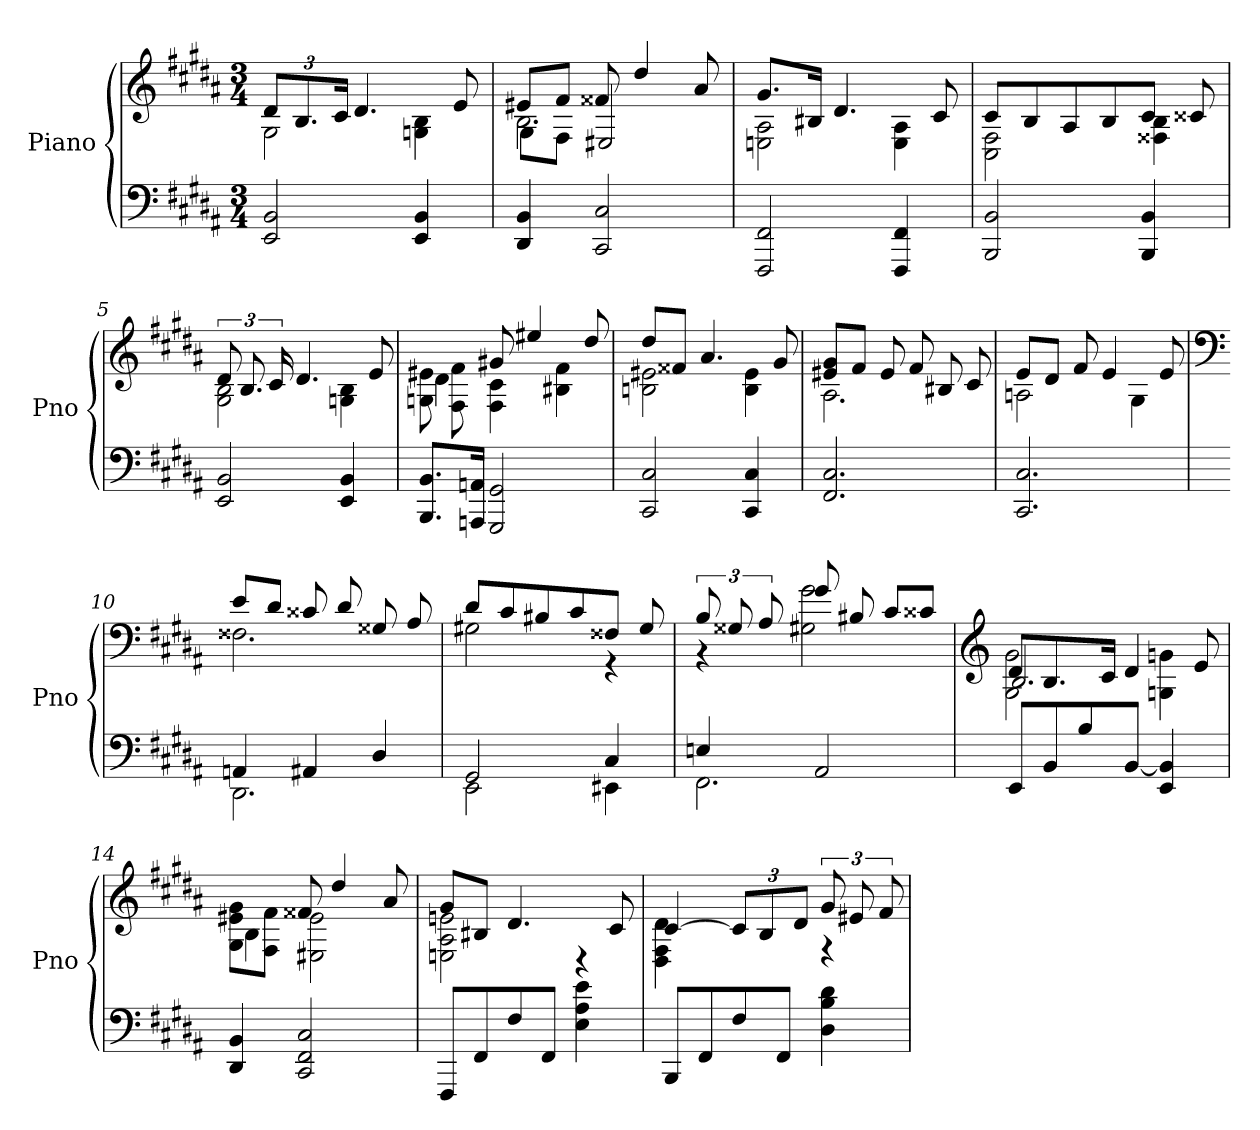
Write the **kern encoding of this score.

**kern	**kern
*part2	*part1
*staff2	*staff1
*I"Piano	*I"Piano
*I'Pno	*I'Pno
*clefF4	*clefG2
*k[f#c#g#d#a#]	*k[f#c#g#d#a#]
*M3/4	*M3/4
*	*Xbrackettup
=1	=1
*	*^
2EE/ 2BB/	12d#/L	2G#\
.	12.B/	.
.	24c#/Jk	.
.	4.d#/	.
4EE/ 4BB/	.	4Gn\ 4B\
.	8e/	.
=2	=2	=2
*	*	*^
4DD#/ 4BB/	8e#X/L	2.B\	8G#\L
.	8f#/J	.	8F#\J
2CC#/ 2C#/	8f##X/	.	2E#X/
.	4dd#/	.	.
.	8a#/	.	.
*	*	*v	*v
=3	=3	=3
2FFF#/ 2FF#/	8.g#/L	2En\ 2A#\
.	16B#X/Jk	.
.	4.d#/	.
4FFF#/ 4FF#/	.	4E\ 4A#\
.	8c#/	.
=4	=4	=4
2BBB/ 2BB/	8c#/L	2C#\ 2F#\
.	8B/	.
.	8A#/	.
.	8B/	.
4BBB/ 4BB/	8c#/J	4F##X\ 4B\
.	8c##X/	.
!!LO:LB:g=z	!!
=5	=5	=5
*	*brackettup	*
2EE/ 2BB/	12d#/	2G#\ 2B\
.	12.B/	.
.	24c#/	.
.	4.d#/	.
4EE/ 4BB/	.	4Gn\ 4B\
.	8e/	.
=6	=6	=6
8.BBB/ 8.BB/L	8Gn\ 8e#X\	4d#\
.	8F#\ 8f#\	.
16AAAn/ 16AAn/Jk	.	.
2GGG#/ 2GG#/	8g#X/	4F#\ 4c#\
.	4ee#X/	.
.	.	4B#X\ 4f#\
.	8dd#/	.
=7	=7	=7
2CC#/ 2C#/	8dd#/L	2Bn\ 2e#X\
.	8f##X/J	.
.	4.a#/	.
4CC#/ 4C#/	.	4B\ 4e#\
.	8g#/	.
!!LO:LB:g=z	!!
=8	=8	=8
2.FF#/ 2.C#/	8e#X/ 8g#/L	2.A#\
.	8f#/J	.
.	8e#/	.
.	8f#/	.
.	8B#X/	.
.	8c#/	.
=9	=9	=9
2.CC#/ 2.C#/	8e/L	2An\
.	8d#/J	.
.	8f#/	.
.	4e/	.
.	.	4G#\
.	8e/	.
=10	=10	=10
*	*clefF4	*
*^	*	*
4AAn/	2.DD#\	8e/L	2.F##X\
.	.	8d#/J	.
4AA#X/	.	8c##X/	.
.	.	8d#/	.
4D#/	.	8G##X/	.
.	.	8A#/	.
=11	=11	=11	=11
2GG#/	2EE\	8d#/L	2G#X\
.	.	8c#/	.
.	.	8B#X/	.
.	.	8c#/	.
4C#/	4EE#X\	8F##X/J	4r
.	.	8G#/	.
!!LO:LB:g=z	!!
=12	=12	=12	=12
4En/	2.FF#\	12B/	4r
.	.	12G##X/	.
.	.	12A#/	.
2AA#/	.	8g#/	2G#X\ 2g#\
.	.	8B#X/	.
.	.	8c#/L	.
.	.	8c##X/J	.
*v	*v	*	*
*	*v	*v
=13	=13
*	*clefG2
*	*^
*	*	*^
8EE/L	8d#/L	2G#\ 2g#\	2.B/
8BB/	8.B/	.	.
8B/	.	.	.
.	16c#/Jk	.	.
[8BB/J	4d#/	.	.
4EE/ 4BB/]	.	4Gn\ 4gn\	.
.	8e/	.	.
*	*	*v	*v
=14	=14	=14
4DD#/ 4BB/	8G#\ 8e#X\ 8g#\L	4B\
.	8F#\ 8f#\J	.
2CC#/ 2FF#/ 2C#/	8f##X/	2E#X\ 2e#\
.	4dd#/	.
.	8a#/	.
!!LO:LB:g=z	!!
=15	=15	=15
8FFF#/L	8g#/L	2En\ 2A#\ 2en\
8FF#/	8B#X/J	.
8F#/	4.d#/	.
8FF#/J	.	.
4E\ 4A#\ 4e\	.	4r
.	8c#/	.
=16	=16	=16
8BBB/L	[4c#/	4D#\ 4F#\ 4d#\
8FF#/	.	.
*	*Xbrackettup	*
8F#/	12c#/L]	4ryy
.	12B/	.
8FF#/J	.	.
.	12d#/J	.
*	*brackettup	*
4D#\ 4B\ 4d#\	12g#/	4r
.	12e#X/	.
.	12f#/	.
*	*v	*v
=	=
*-	*-
